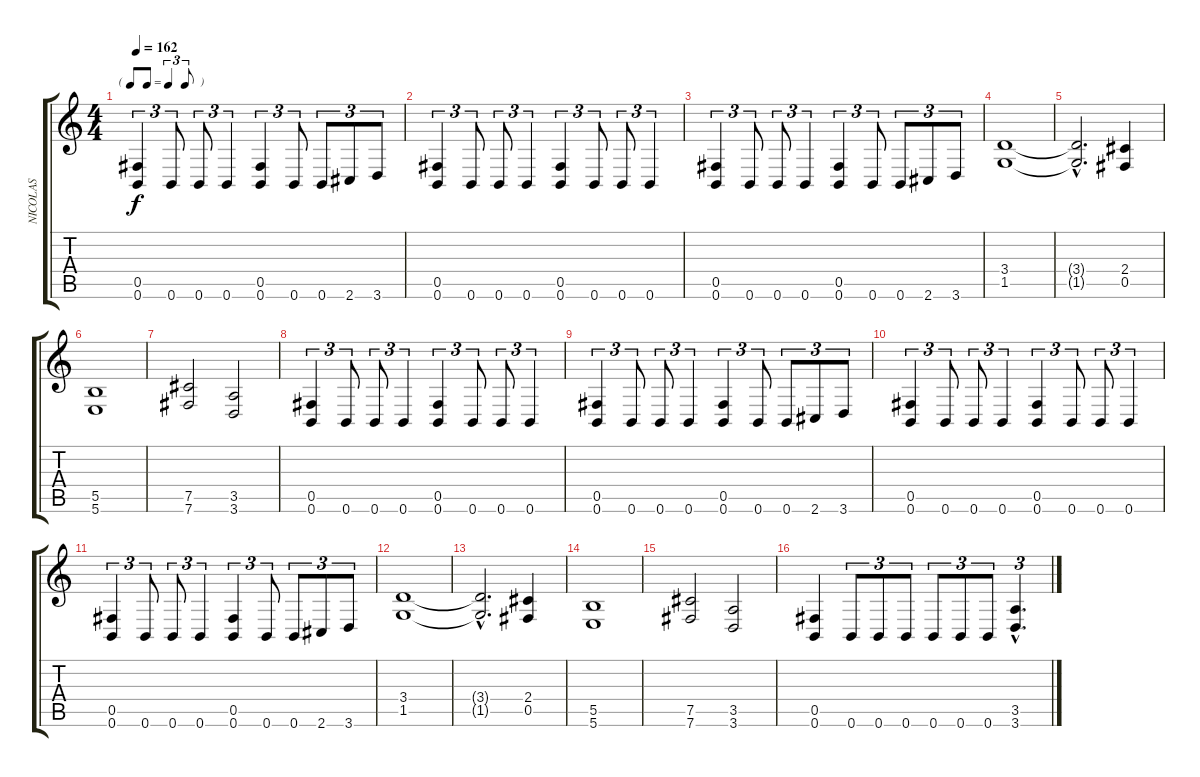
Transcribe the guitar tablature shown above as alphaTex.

\track ("NICOLAS" "NICOLAS") {instrument overdrivenguitar}
\staff {score tabs}
\tuning (Db4 Ab3 E3 B2 Gb2 B1) {hide}
\ts (4 4)
\tf triplet8th
\tempo 162
\clef g2
\ks c
(0.5 0.6).4{tu (3 2) dy f} 0.6.8{tu (3 2)} 0.6.8{tu (3 2)} 0.6.4{tu (3 2)} (0.5 0.6).4{tu (3 2)} 0.6.8{tu (3 2)} 0.6.8{tu (3 2)} 2.6.8{tu (3 2)} 3.6.8{tu (3 2)} |
(0.5 0.6).4{tu (3 2)} 0.6.8{tu (3 2)} 0.6.8{tu (3 2)} 0.6.4{tu (3 2)} (0.5 0.6).4{tu (3 2)} 0.6.8{tu (3 2)} 0.6.8{tu (3 2)} 0.6.4{tu (3 2)} |
(0.5 0.6).4{tu (3 2)} 0.6.8{tu (3 2)} 0.6.8{tu (3 2)} 0.6.4{tu (3 2)} (0.5 0.6).4{tu (3 2)} 0.6.8{tu (3 2)} 0.6.8{tu (3 2)} 2.6.8{tu (3 2)} 3.6.8{tu (3 2)} |
(3.4 1.5).1 |
(3.4{hac t} 1.5{hac t}).2{d} (2.4 0.5).4 |
(5.5 5.6).1 |
(7.5 7.6).2 (3.5 3.6).2 |
(0.5 0.6).4{tu (3 2)} 0.6.8{tu (3 2)} 0.6.8{tu (3 2)} 0.6.4{tu (3 2)} (0.5 0.6).4{tu (3 2)} 0.6.8{tu (3 2)} 0.6.8{tu (3 2)} 0.6.4{tu (3 2)} |
(0.5 0.6).4{tu (3 2)} 0.6.8{tu (3 2)} 0.6.8{tu (3 2)} 0.6.4{tu (3 2)} (0.5 0.6).4{tu (3 2)} 0.6.8{tu (3 2)} 0.6.8{tu (3 2)} 2.6.8{tu (3 2)} 3.6.8{tu (3 2)} |
(0.5 0.6).4{tu (3 2)} 0.6.8{tu (3 2)} 0.6.8{tu (3 2)} 0.6.4{tu (3 2)} (0.5 0.6).4{tu (3 2)} 0.6.8{tu (3 2)} 0.6.8{tu (3 2)} 0.6.4{tu (3 2)} |
(0.5 0.6).4{tu (3 2)} 0.6.8{tu (3 2)} 0.6.8{tu (3 2)} 0.6.4{tu (3 2)} (0.5 0.6).4{tu (3 2)} 0.6.8{tu (3 2)} 0.6.8{tu (3 2)} 2.6.8{tu (3 2)} 3.6.8{tu (3 2)} |
(3.4 1.5).1 |
(3.4{hac t} 1.5{hac t}).2{d} (2.4 0.5).4 |
(5.5 5.6).1 |
(7.5 7.6).2 (3.5 3.6).2 |
(0.5 0.6).4 0.6.8{tu (3 2)} 0.6.8{tu (3 2)} 0.6.8{tu (3 2)} 0.6.8{tu (3 2)} 0.6.8{tu (3 2)} 0.6.8{tu (3 2)} (3.5{hac} 3.6{hac}).4{d tu (3 2)}
